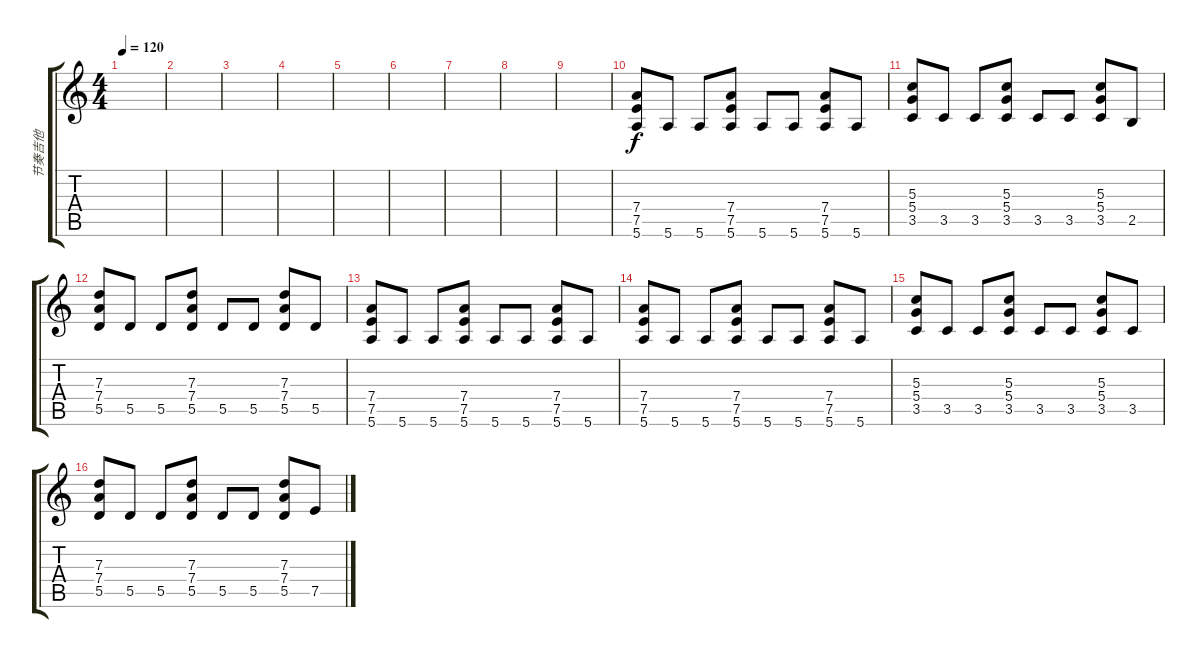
\track ("节奏吉他" "节奏吉他") {instrument overdrivenguitar}
\staff {score tabs}
\tuning (E4 B3 G3 D3 A2 E2) {hide}
\ts (4 4)
\tempo 120
\clef g2
\ks c
|
|
|
|
|
|
|
|
|
(7.4 7.5 5.6).8 5.6.8 5.6.8 (7.4 7.5 5.6).8 5.6.8 5.6.8 (7.4 7.5 5.6).8 5.6.8 |
(5.3 5.4 3.5).8 3.5.8 3.5.8 (5.3 5.4 3.5).8 3.5.8 3.5.8 (5.3 5.4 3.5).8 2.5.8 |
(7.3 7.4 5.5).8 5.5.8 5.5.8 (7.3 7.4 5.5).8 5.5.8 5.5.8 (7.3 7.4 5.5).8 5.5.8 |
(7.4 7.5 5.6).8 5.6.8 5.6.8 (7.4 7.5 5.6).8 5.6.8 5.6.8 (7.4 7.5 5.6).8 5.6.8 |
(7.4 7.5 5.6).8 5.6.8 5.6.8 (7.4 7.5 5.6).8 5.6.8 5.6.8 (7.4 7.5 5.6).8 5.6.8 |
(5.3 5.4 3.5).8 3.5.8 3.5.8 (5.3 5.4 3.5).8 3.5.8 3.5.8 (5.3 5.4 3.5).8 3.5.8 |
(7.3 7.4 5.5).8 5.5.8 5.5.8 (7.3 7.4 5.5).8 5.5.8 5.5.8 (7.3 7.4 5.5).8 7.5.8
